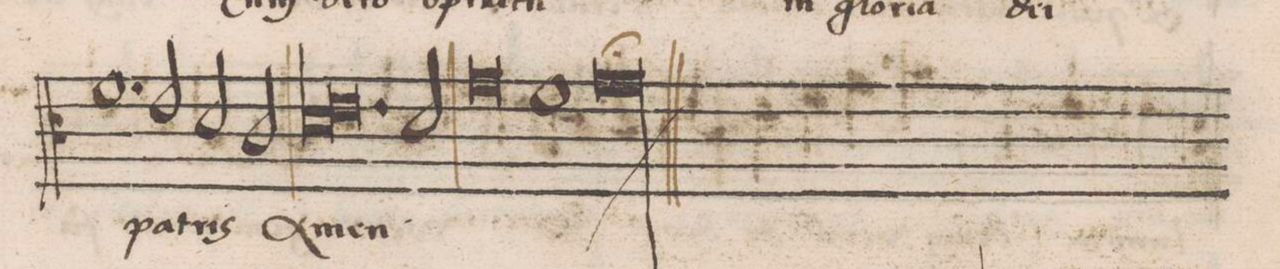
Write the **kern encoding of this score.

**kern	**text
*I"CANTVS	*
*clefC3	*
*k[b-]	*
*met(C|)	*
*M3/1	*
1.f\	pa-
2e/	.
2d/	-tris
2c/	.
=103-	=103-
*lig	*
1d\	A-
1.e\	.
*Xlig	*
2d/	-men
=104-	=104-
0g\	.
1f\	.
=105-	=105-
00.lg\;	.
=106-	=106-
==	==
*-	*-
